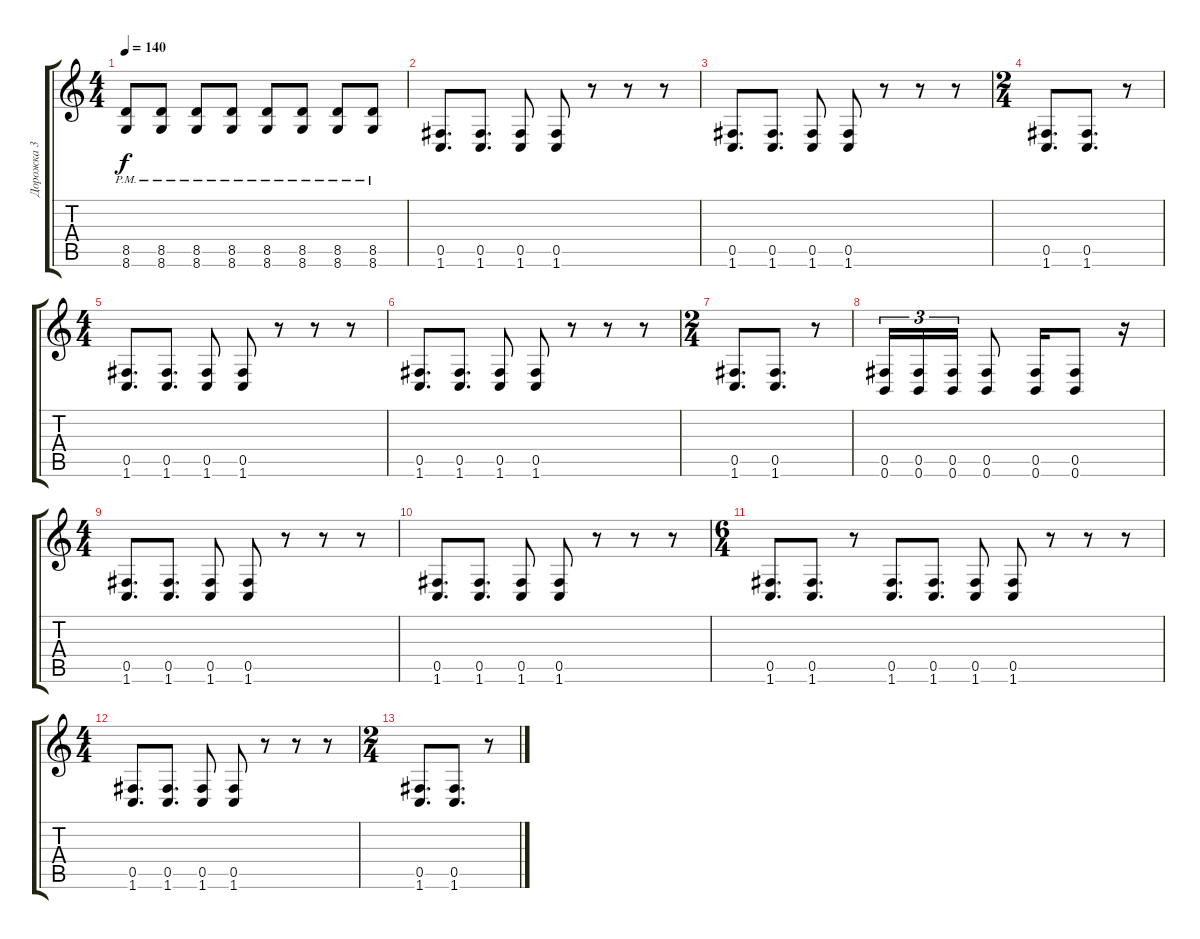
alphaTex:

\track ("Дорожка 3" "Дорожка 3") {instrument distortionguitar}
\staff {score tabs}
\tuning (Db4 Ab3 E3 B2 Gb2 B1) {hide}
\ts (4 4)
\tempo 140
\clef g2
\ks c
(8.5{pm} 8.6{pm}).8{dy f} (8.5{pm} 8.6{pm}).8 (8.5{pm} 8.6{pm}).8 (8.5{pm} 8.6{pm}).8 (8.5{pm} 8.6{pm}).8 (8.5{pm} 8.6{pm}).8 (8.5{pm} 8.6{pm}).8 (8.5{pm} 8.6{pm}).8 |
(0.5 1.6).8{d} (0.5 1.6).8{d} (0.5 1.6).8 (0.5 1.6).8 r.8 r.8 r.8 |
(0.5 1.6).8{d} (0.5 1.6).8{d} (0.5 1.6).8 (0.5 1.6).8 r.8 r.8 r.8 |
\ts (2 4)
(0.5 1.6).8{d} (0.5 1.6).8{d} r.8 |
\ts (4 4)
(0.5 1.6).8{d} (0.5 1.6).8{d} (0.5 1.6).8 (0.5 1.6).8 r.8 r.8 r.8 |
(0.5 1.6).8{d} (0.5 1.6).8{d} (0.5 1.6).8 (0.5 1.6).8 r.8 r.8 r.8 |
\ts (2 4)
(0.5 1.6).8{d} (0.5 1.6).8{d} r.8 |
(0.5 0.6).16{tu (3 2)} (0.5 0.6).16{tu (3 2)} (0.5 0.6).16{tu (3 2)} (0.5 0.6).8 (0.5 0.6).16 (0.5 0.6).8 r.16 |
\ts (4 4)
(0.5 1.6).8{d} (0.5 1.6).8{d} (0.5 1.6).8 (0.5 1.6).8 r.8 r.8 r.8 |
(0.5 1.6).8{d} (0.5 1.6).8{d} (0.5 1.6).8 (0.5 1.6).8 r.8 r.8 r.8 |
\ts (6 4)
(0.5 1.6).8{d} (0.5 1.6).8{d} r.8 (0.5 1.6).8{d} (0.5 1.6).8{d} (0.5 1.6).8 (0.5 1.6).8 r.8 r.8 r.8 |
\ts (4 4)
(0.5 1.6).8{d} (0.5 1.6).8{d} (0.5 1.6).8 (0.5 1.6).8 r.8 r.8 r.8 |
\ts (2 4)
(0.5 1.6).8{d} (0.5 1.6).8{d} r.8
